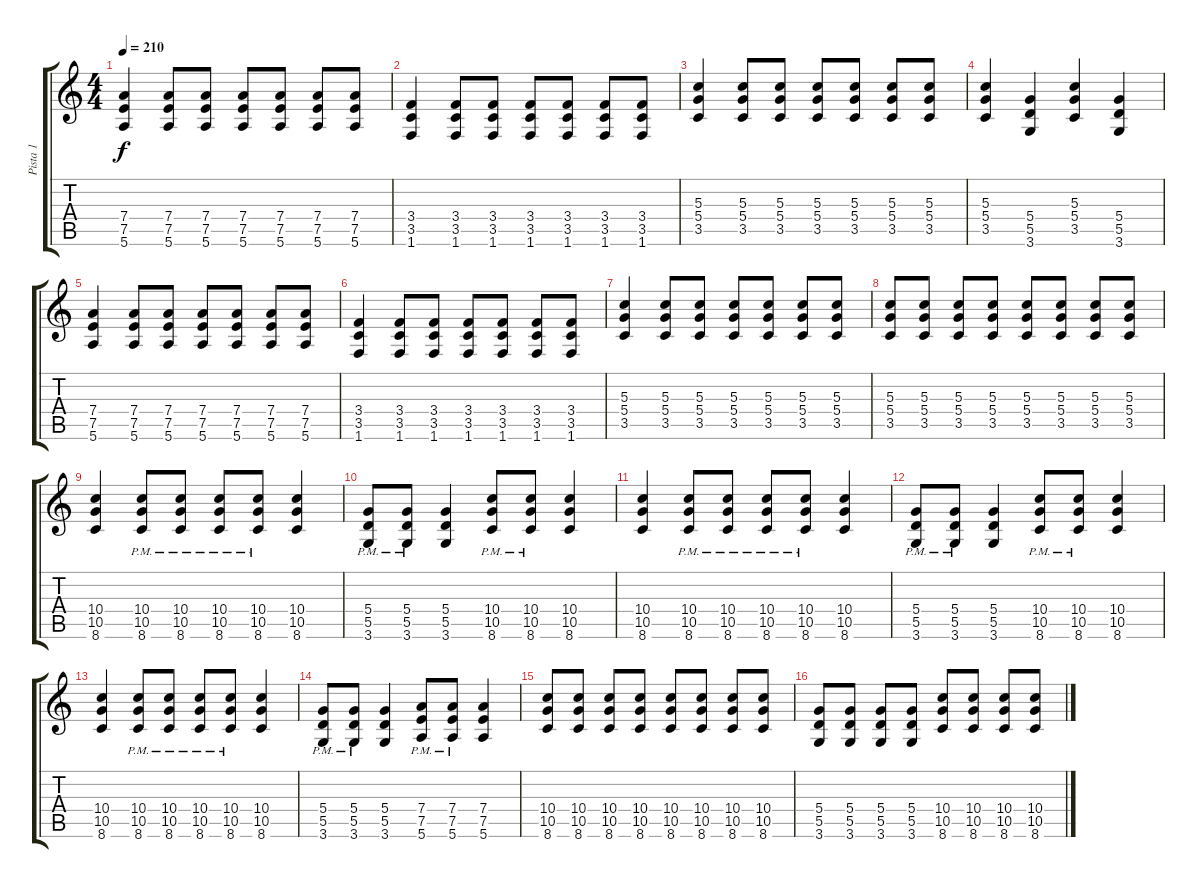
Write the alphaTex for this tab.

\track ("Pista 1" "Pista 1") {instrument distortionguitar}
\staff {score tabs}
\tuning (E4 B3 G3 D3 A2 E2) {hide}
\ts (4 4)
\tempo 210
\clef g2
\ks c
(7.4 7.5 5.6).4{dy f} (7.4 7.5 5.6).8 (7.4 7.5 5.6).8 (7.4 7.5 5.6).8 (7.4 7.5 5.6).8 (7.4 7.5 5.6).8 (7.4 7.5 5.6).8 |
(3.4 3.5 1.6).4 (3.4 3.5 1.6).8 (3.4 3.5 1.6).8 (3.4 3.5 1.6).8 (3.4 3.5 1.6).8 (3.4 3.5 1.6).8 (3.4 3.5 1.6).8 |
(5.3 5.4 3.5).4 (5.3 5.4 3.5).8 (5.3 5.4 3.5).8 (5.3 5.4 3.5).8 (5.3 5.4 3.5).8 (5.3 5.4 3.5).8 (5.3 5.4 3.5).8 |
(5.3 5.4 3.5).4 (5.4 5.5 3.6).4 (5.3 5.4 3.5).4 (5.4 5.5 3.6).4 |
(7.4 7.5 5.6).4 (7.4 7.5 5.6).8 (7.4 7.5 5.6).8 (7.4 7.5 5.6).8 (7.4 7.5 5.6).8 (7.4 7.5 5.6).8 (7.4 7.5 5.6).8 |
(3.4 3.5 1.6).4 (3.4 3.5 1.6).8 (3.4 3.5 1.6).8 (3.4 3.5 1.6).8 (3.4 3.5 1.6).8 (3.4 3.5 1.6).8 (3.4 3.5 1.6).8 |
(5.3 5.4 3.5).4 (5.3 5.4 3.5).8 (5.3 5.4 3.5).8 (5.3 5.4 3.5).8 (5.3 5.4 3.5).8 (5.3 5.4 3.5).8 (5.3 5.4 3.5).8 |
(5.3 5.4 3.5).8 (5.3 5.4 3.5).8 (5.3 5.4 3.5).8 (5.3 5.4 3.5).8 (5.3 5.4 3.5).8 (5.3 5.4 3.5).8 (5.3 5.4 3.5).8 (5.3 5.4 3.5).8 |
(10.4 10.5 8.6).4 (10.4{pm} 10.5{pm} 8.6{pm}).8 (10.4{pm} 10.5{pm} 8.6{pm}).8 (10.4{pm} 10.5{pm} 8.6{pm}).8 (10.4{pm} 10.5{pm} 8.6{pm}).8 (10.4 10.5 8.6).4 |
(5.4{pm} 5.5{pm} 3.6{pm}).8 (5.4{pm} 5.5{pm} 3.6{pm}).8 (5.4 5.5 3.6).4 (10.4{pm} 10.5{pm} 8.6{pm}).8 (10.4{pm} 10.5{pm} 8.6{pm}).8 (10.4 10.5 8.6).4 |
(10.4 10.5 8.6).4 (10.4{pm} 10.5{pm} 8.6{pm}).8 (10.4{pm} 10.5{pm} 8.6{pm}).8 (10.4{pm} 10.5{pm} 8.6{pm}).8 (10.4{pm} 10.5{pm} 8.6{pm}).8 (10.4 10.5 8.6).4 |
(5.4{pm} 5.5{pm} 3.6{pm}).8 (5.4{pm} 5.5{pm} 3.6{pm}).8 (5.4 5.5 3.6).4 (10.4{pm} 10.5{pm} 8.6{pm}).8 (10.4{pm} 10.5{pm} 8.6{pm}).8 (10.4 10.5 8.6).4 |
(10.4 10.5 8.6).4 (10.4{pm} 10.5{pm} 8.6{pm}).8 (10.4{pm} 10.5{pm} 8.6{pm}).8 (10.4{pm} 10.5{pm} 8.6{pm}).8 (10.4{pm} 10.5{pm} 8.6{pm}).8 (10.4 10.5 8.6).4 |
(5.4{pm} 5.5{pm} 3.6{pm}).8 (5.4{pm} 5.5{pm} 3.6{pm}).8 (5.4 5.5 3.6).4 (7.4{pm} 7.5{pm} 5.6{pm}).8 (7.4{pm} 7.5{pm} 5.6{pm}).8 (7.4 7.5 5.6).4 |
(10.4 10.5 8.6).8 (10.4 10.5 8.6).8 (10.4 10.5 8.6).8 (10.4 10.5 8.6).8 (10.4 10.5 8.6).8 (10.4 10.5 8.6).8 (10.4 10.5 8.6).8 (10.4 10.5 8.6).8 |
(5.4 5.5 3.6).8 (5.4 5.5 3.6).8 (5.4 5.5 3.6).8 (5.4 5.5 3.6).8 (10.4 10.5 8.6).8 (10.4 10.5 8.6).8 (10.4 10.5 8.6).8 (10.4 10.5 8.6).8
